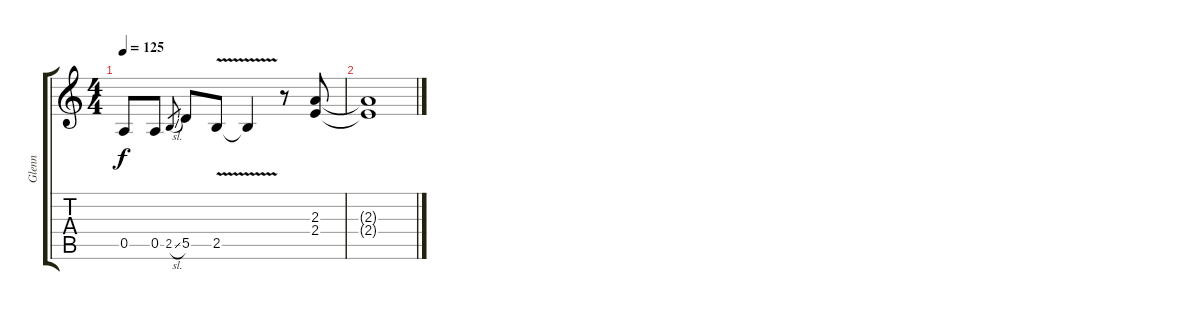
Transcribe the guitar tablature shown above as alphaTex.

\track ("Glenn " "Glenn ") {instrument distortionguitar}
\staff {score tabs}
\tuning (E4 B3 G3 D3 A2 E2) {hide}
\ts (4 4)
\tempo 125
\clef g2
\ks c
0.5{t}.8{dy f} 0.5.8 2.5{sl}.8{gr} 5.5.8 2.5{v}.8 2.5{t}.4 r.8 (2.3 2.4).8 |
(2.3{t} 2.4{t}).1
